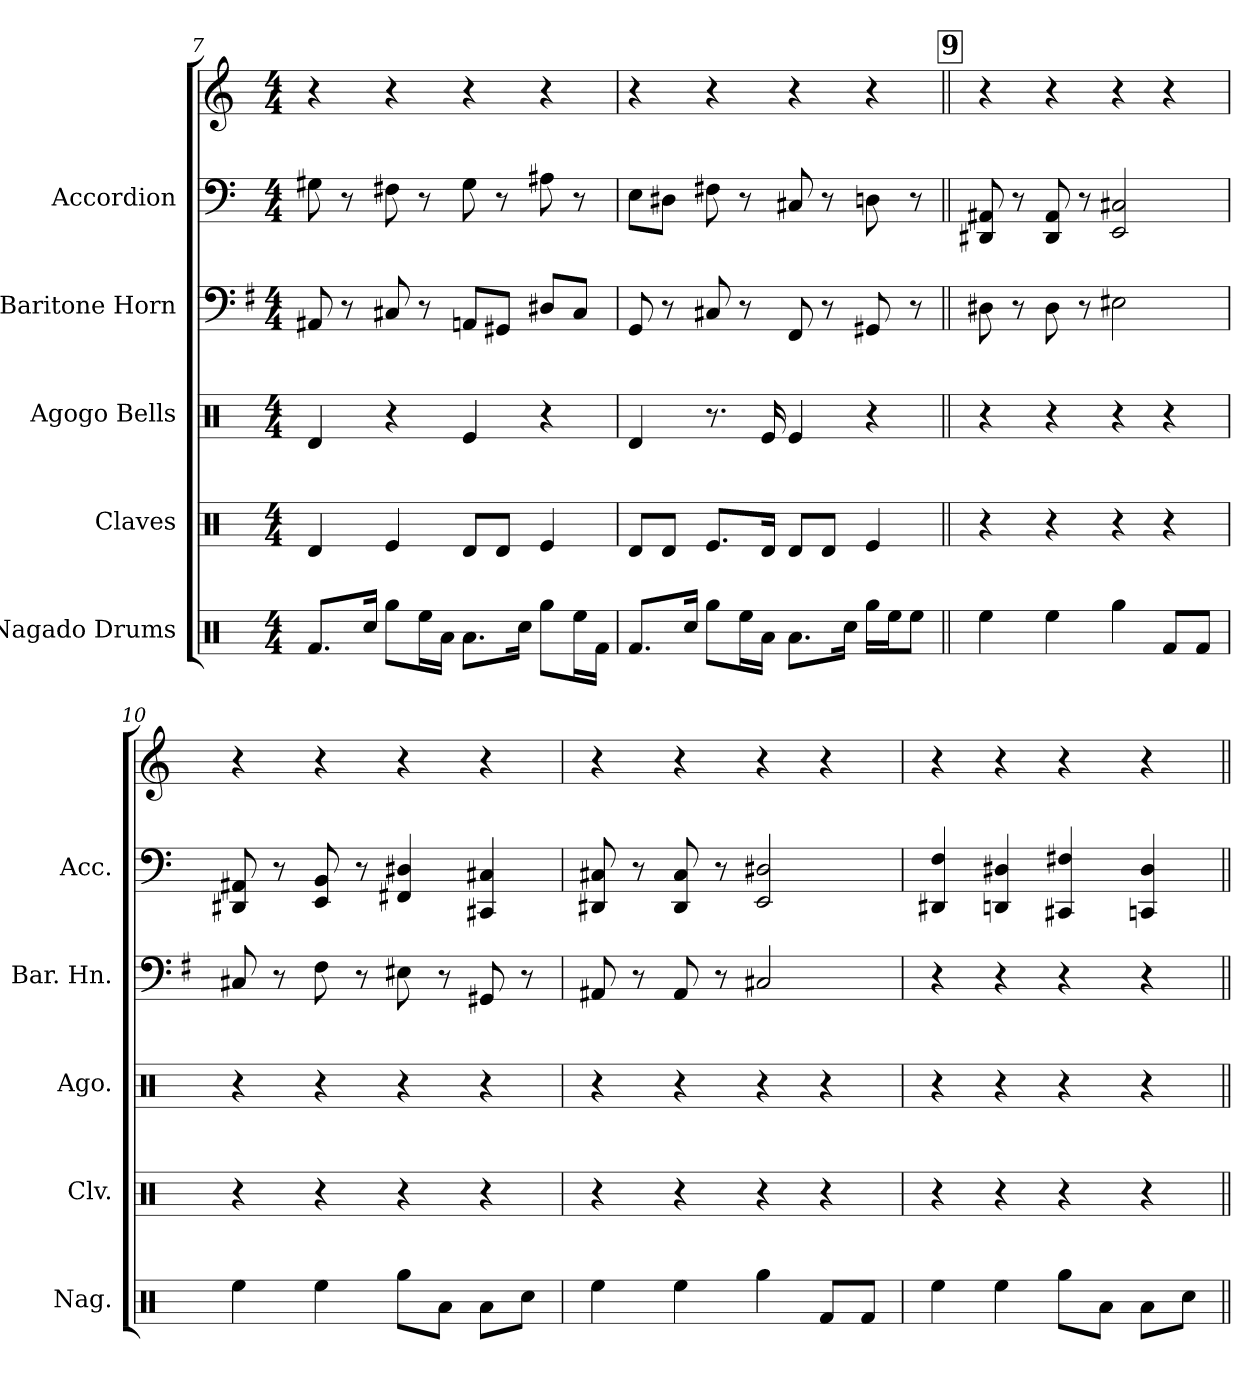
**kern	**kern	**kern	**kern	**kern	**kern
*part5	*part4	*part3	*part2	*part1	*part1
*staff6	*staff5	*staff4	*staff3	*staff2	*staff1
*I"Nagado Drums	*I"Claves	*I"Agogo Bells	*I"Baritone Horn	*I"Accordion	*
*I'Nag.	*I'Clv.	*I'Ago.	*I'Bar. Hn.	*I'Acc.	*
*clefX	*clefX	*clefX	*clefF4	*clefF4	*clefG2
*	*	*	*ITrd4c7	*	*
*k[]	*k[]	*k[]	*k[]	*k[]	*k[]
*M4/4	*M4/4	*M4/4	*M4/4	*M4/4	*M4/4
=7	=7	=7	=7	=7	=7
8.RfL	4Rd	4Rd	8DD#X	8G#X	4r
.	.	.	8r	8r	.
16RccJk	.	.	.	.	.
8RggL	4Re	4r	8FF#X	8F#X	4r
16ReeL	.	.	8r	8r	.
16RaJJ	.	.	.	.	.
8.RaL	8RdL	4Re	8DDnL	8G#	4r
.	8RdJ	.	8CC#XJ	8r	.
16RccJk	.	.	.	.	.
8RggL	4Re	4r	8GG#XL	8A#X	4r
16ReeL	.	.	8FF#J	8r	.
16RfJJ	.	.	.	.	.
=8	=8	=8	=8	=8	=8
8.RfL	8RdL	4Rd	8CC	8EL	4r
.	8RdJ	.	8r	8D#XJ	.
16RccJk	.	.	.	.	.
8RggL	8.ReL	8.r	8FF#X	8F#X	4r
16ReeL	.	.	8r	8r	.
16RaJJ	16RdJk	16Re	.	.	.
8.RaL	8RdL	4Re	8BBB	8C#X	4r
.	8RdJ	.	8r	8r	.
16RccJk	.	.	.	.	.
16RggLL	4Re	4r	8CC#X	8Dn	4r
16ReeJ	.	.	.	.	.
8ReeJ	.	.	8r	8r	.
!!LO:REH:place=s1:a:t=9
=9||	=9||	=9||	=9||	=9||	=9||
4Ree	4r	4r	8GG#X	8DD#X 8AA#X	4r
.	.	.	8r	8r	.
4Ree	4r	4r	8GG#	8DD# 8AA#	4r
.	.	.	8r	8r	.
4Rgg	4r	4r	2AA#X	2EE 2C#X	4r
8RfL	4r	4r	.	.	4r
8RfJ	.	.	.	.	.
=10	=10	=10	=10	=10	=10
4Ree	4r	4r	8FF#X	8DD#X 8AA#X	4r
.	.	.	8r	8r	.
4Ree	4r	4r	8BB	8BB 8EE	4r
.	.	.	8r	8r	.
8RggL	4r	4r	8AA#X	4FF#X 4D#X	4r
8RaJ	.	.	8r	.	.
8RaL	4r	4r	8CC#X	4CC#X 4C#X	4r
8RccJ	.	.	8r	.	.
=11	=11	=11	=11	=11	=11
4Ree	4r	4r	8DD#X	8DD#X 8C#X	4r
.	.	.	8r	8r	.
4Ree	4r	4r	8DD#	8DD# 8C#	4r
.	.	.	8r	8r	.
4Rgg	4r	4r	2FF#X	2EE 2D#X	4r
8RfL	4r	4r	.	.	4r
8RfJ	.	.	.	.	.
=12	=12	=12	=12	=12	=12
4Ree	4r	4r	4r	4DD#X 4F	4r
4Ree	4r	4r	4r	4DDn 4D#X	4r
8RggL	4r	4r	4r	4CC#X 4F#X	4r
8RaJ	.	.	.	.	.
8RaL	4r	4r	4r	4CCn 4D#	4r
8RccJ	.	.	.	.	.
=||	=||	=||	=||	=||	=||
*-	*-	*-	*-	*-	*-
